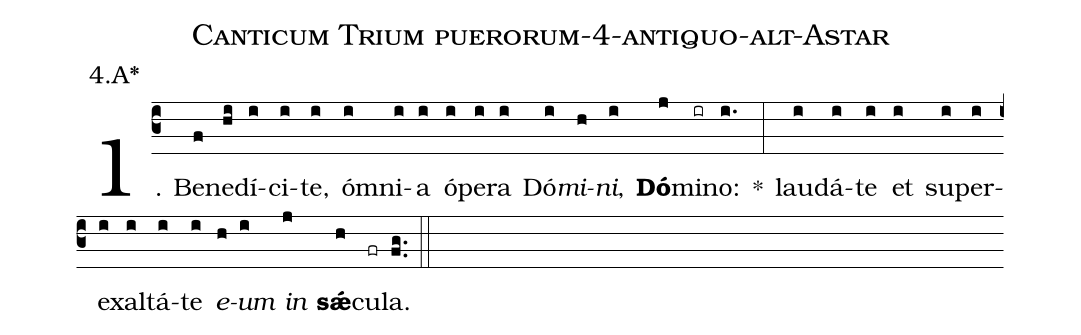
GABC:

name: Canticum Trium puerorum-4-antiquo-alt-Astar;
annotation: 4.A*;
%%
(c3)1. Be(f)ne(hi)dí(i)ci(i)te,(i) óm(i)ni(i)a(i) ó(i)pe(i)ra(i) Dó(i)<i>mi</i>(h)<i>ni</i>,(i) <b>Dó</b>(j)mi(ir)no:(i.) *(:) lau(i)dá(i)te(i) et(i) su(i)per(i)ex(i)al(i)tá(i)te(i) <i>e</i>(h)<i>um</i>(i) <i>in</i>(j) <b>sǽ</b>(h)cu(fr)la.(fg..) (::)
